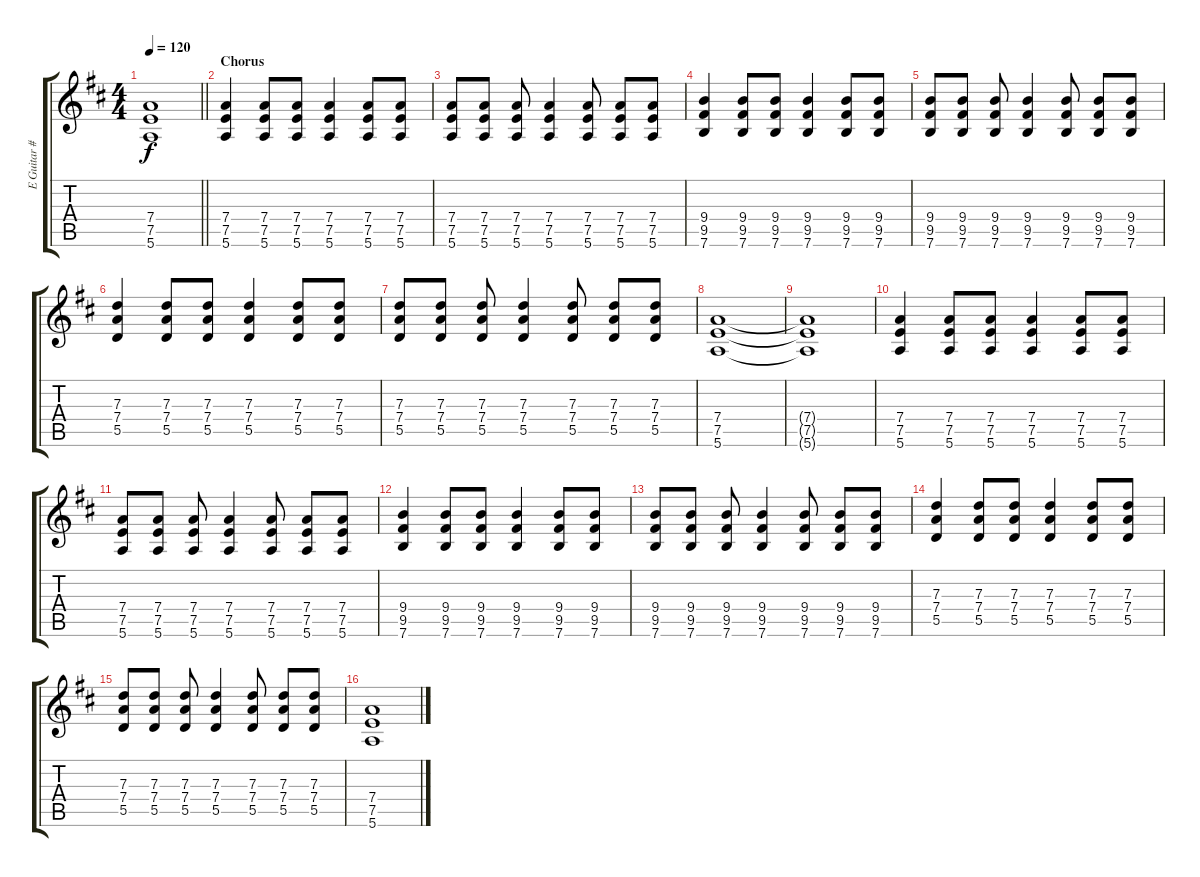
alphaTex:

\track ("E Guitar #2" "E Guitar #") {instrument electricguitarjazz}
\staff {score tabs}
\tuning (E4 B3 G3 D3 A2 E2) {hide}
\ts (4 4)
\tempo 120
\clef g2
\barLineRight lightlight
\ks d
(7.4{t} 7.5{t} 5.6{t}).1{dy f} |
\section ("" "Chorus")
(7.4 7.5 5.6).4 (7.4 7.5 5.6).8 (7.4 7.5 5.6).8 (7.4 7.5 5.6).4 (7.4 7.5 5.6).8 (7.4 7.5 5.6).8 |
(7.4 7.5 5.6).8 (7.4 7.5 5.6).8 (7.4 7.5 5.6).8 (7.4 7.5 5.6).4 (7.4 7.5 5.6).8 (7.4 7.5 5.6).8 (7.4 7.5 5.6).8 |
(9.4 9.5 7.6).4 (9.4 9.5 7.6).8 (9.4 9.5 7.6).8 (9.4 9.5 7.6).4 (9.4 9.5 7.6).8 (9.4 9.5 7.6).8 |
(9.4 9.5 7.6).8 (9.4 9.5 7.6).8 (9.4 9.5 7.6).8 (9.4 9.5 7.6).4 (9.4 9.5 7.6).8 (9.4 9.5 7.6).8 (9.4 9.5 7.6).8 |
(7.3 7.4 5.5).4 (7.3 7.4 5.5).8 (7.3 7.4 5.5).8 (7.3 7.4 5.5).4 (7.3 7.4 5.5).8 (7.3 7.4 5.5).8 |
(7.3 7.4 5.5).8 (7.3 7.4 5.5).8 (7.3 7.4 5.5).8 (7.3 7.4 5.5).4 (7.3 7.4 5.5).8 (7.3 7.4 5.5).8 (7.3 7.4 5.5).8 |
(7.4 7.5 5.6).1 |
(7.4{t} 7.5{t} 5.6{t}).1 |
(7.4 7.5 5.6).4 (7.4 7.5 5.6).8 (7.4 7.5 5.6).8 (7.4 7.5 5.6).4 (7.4 7.5 5.6).8 (7.4 7.5 5.6).8 |
(7.4 7.5 5.6).8 (7.4 7.5 5.6).8 (7.4 7.5 5.6).8 (7.4 7.5 5.6).4 (7.4 7.5 5.6).8 (7.4 7.5 5.6).8 (7.4 7.5 5.6).8 |
(9.4 9.5 7.6).4 (9.4 9.5 7.6).8 (9.4 9.5 7.6).8 (9.4 9.5 7.6).4 (9.4 9.5 7.6).8 (9.4 9.5 7.6).8 |
(9.4 9.5 7.6).8 (9.4 9.5 7.6).8 (9.4 9.5 7.6).8 (9.4 9.5 7.6).4 (9.4 9.5 7.6).8 (9.4 9.5 7.6).8 (9.4 9.5 7.6).8 |
(7.3 7.4 5.5).4 (7.3 7.4 5.5).8 (7.3 7.4 5.5).8 (7.3 7.4 5.5).4 (7.3 7.4 5.5).8 (7.3 7.4 5.5).8 |
(7.3 7.4 5.5).8 (7.3 7.4 5.5).8 (7.3 7.4 5.5).8 (7.3 7.4 5.5).4 (7.3 7.4 5.5).8 (7.3 7.4 5.5).8 (7.3 7.4 5.5).8 |
(7.4 7.5 5.6).1
